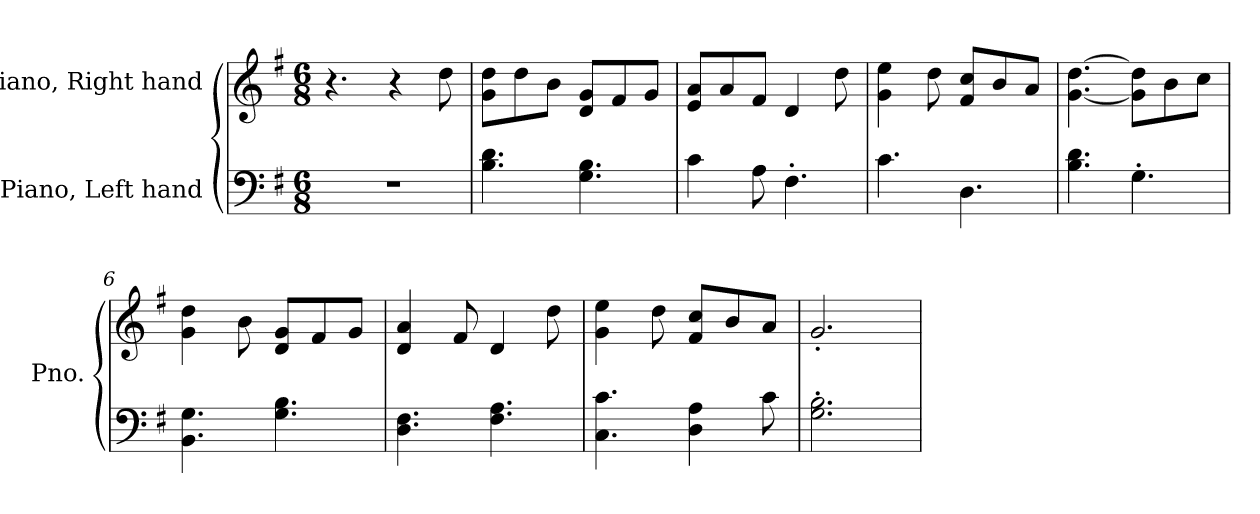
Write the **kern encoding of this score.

**kern	**kern
*part2	*part1
*staff2	*staff1
*I"Piano, Left hand	*I"Piano, Right hand
*I'Pno.	*I'Pno.
*clefF4	*clefG2
*k[f#]	*k[f#]
*M6/8	*M6/8
*MM120	*MM120
=1	=1
2.r	4.r
.	4r
.	8dd\
=2	=2
4.B\ 4.d\	8g\ 8dd\L
.	8dd\
.	8b\J
4.G\ 4.B\	8d/ 8g/L
.	8f#/
.	8g/J
=3	=3
4c\	8e/ 8a/L
.	8a/
8A\	8f#/J
4.F#'\	4d/
.	8dd\
=4	=4
4.c\	4g\ 4ee\
.	8dd\
4.D\	8f#/ 8cc/L
.	8b/
.	8a/J
=5	=5
4.B\ 4.d\	[4.g\ [4.dd\
4.G'\	8g\] 8dd\]L
.	8b\
.	8cc\J
=6	=6
4.BB\ 4.G\	4g\ 4dd\
.	8b\
4.G\ 4.B\	8d/ 8g/L
.	8f#/
.	8g/J
!!LO:LB:g=z
=7	=7
4.D\ 4.F#\	4d/ 4a/
.	8f#/
4.F#\ 4.A\	4d/
.	8dd\
=8	=8
4.C\ 4.c\	4g\ 4ee\
.	8dd\
4D\ 4A\	8f#/ 8cc/L
.	8b/
8c\	8a/J
=9	=9
2.G\' 2.B\'	2.g'/
=	=
*-	*-
